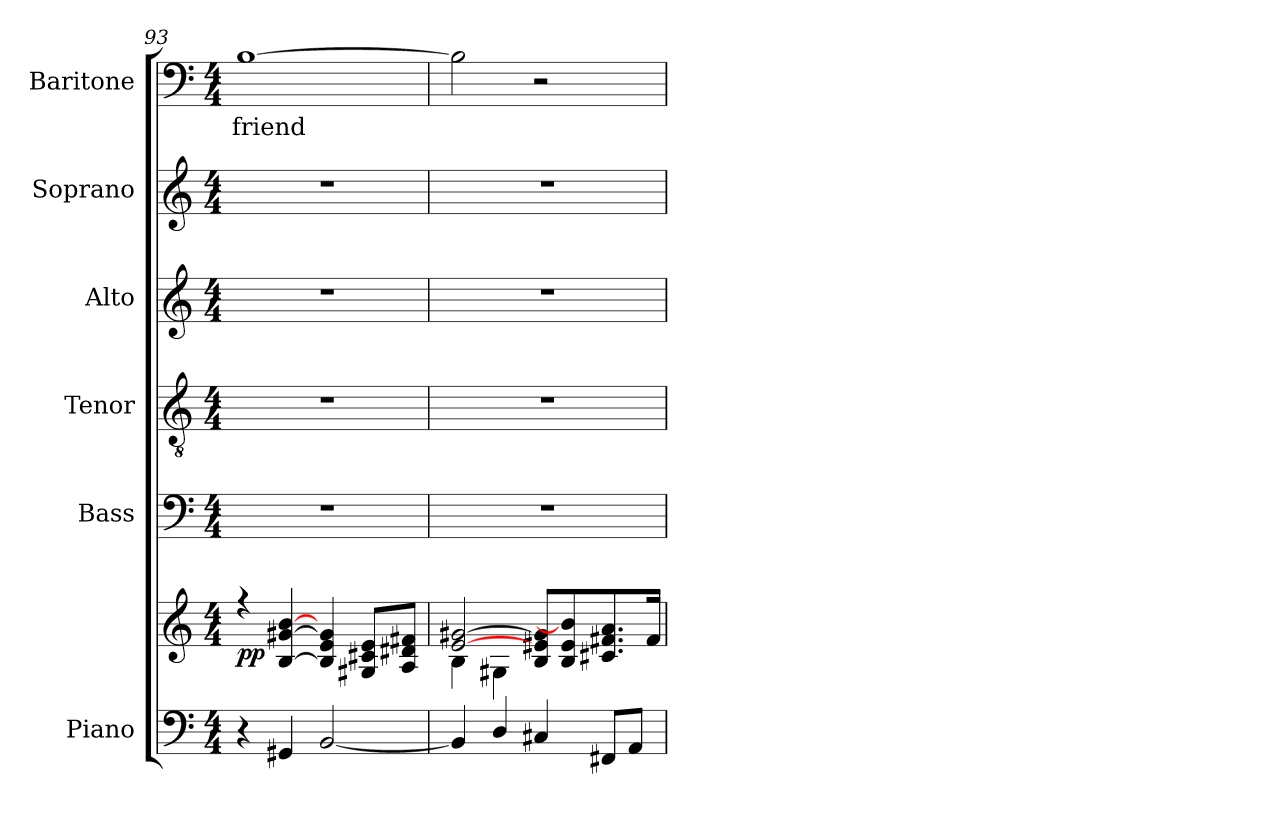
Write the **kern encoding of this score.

**kern	**kern	**dynam	**kern	**kern	**kern	**kern	**kern	**text
*part6	*part6	*part6	*part5	*part4	*part3	*part2	*part1	*part1
*staff7	*staff6	*staff6/7	*staff5	*staff4	*staff3	*staff2	*staff1	*staff1
*I"Piano	*	*	*I"Bass	*I"Tenor	*I"Alto	*I"Soprano	*I"Baritone	*
*	*	*	*I'B	*I'T	*I'A	*I'S	*	*
*clefF4	*clefG2	*	*clefF4	*clefGv2	*clefG2	*clefG2	*clefF4	*
*k[]	*k[]	*	*k[]	*k[]	*k[]	*k[]	*k[]	*
*M4/4	*M4/4	*	*M4/4	*M4/4	*M4/4	*M4/4	*M4/4	*
=93	=93	=93	=93	=93	=93	=93	=93	=93
*	*^	*	*	*	*	*	*	*
!	!	!	!LO:DY:b	!	!	!	!	!	!LO:LY:b
4r	4r	1ryy	pp	1r	1r	1r	1r	[1B	friend
4GG#X/	[4B/ [4g#X/ [4b/	.	.	.	.	.	.	.	.
[2BB/	4B/] 4e/ 4g#/]	.	.	.	.	.	.	.	.
.	8G#X/ 8c#X/ 8e/L	.	.	.	.	.	.	.	.
.	8A/ 8d#X/ 8f#X/J	.	.	.	.	.	.	.	.
!!LO:PB:g=z
=94	=94	=94	=94	=94	=94	=94	=94	=94	=94
4BB/]	[2e/ [2g#X/	4B\	.	1r	1r	1r	1r	2B\]	.
4D/	.	4G#X\	.	.	.	.	.	.	.
4C#X/	8B/ 8e#X/ 8g#/]L	2ryy	.	.	.	.	.	2r	.
.	8B/ 8e#/ 8b/]	.	.	.	.	.	.	.	.
8FF#X/L	8.c#X/ 8.f#X/ 8.a/	.	.	.	.	.	.	.	.
8AA/J	.	.	.	.	.	.	.	.	.
.	16f#/Jk	.	.	.	.	.	.	.	.
*	*v	*v	*	*	*	*	*	*	*
=	=	=	=	=	=	=	=	=
*-	*-	*-	*-	*-	*-	*-	*-	*-
